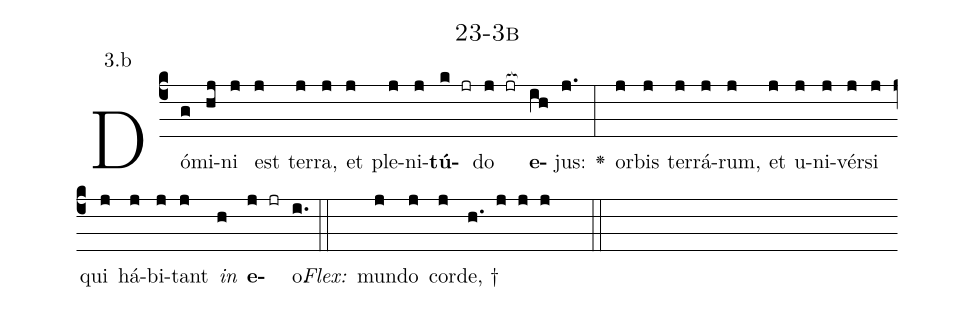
name: 23-3b;
annotation: 3.b;
%%
(c4)Dó(g)mi(hj)ni(j) est(j) ter(j)ra,(j) et(j) ple(j)ni(j)<b>tú</b>(k jr)do(j jr[ocb:1{]) <b>e</b>(ih[ocb:0}])jus:(j.) <v>\greheightstar</v>(:) or(j)bis(j) ter(j)rá(j)rum,(j) et(j) u(j)ni(j)vér(j)si(j) qui(j) há(j)bi(j)tant(j) <i>in</i>(h) <b>e</b>(j jr)o.(i.) (::)
<i>Flex:</i>()  mun(j)do(j) cor(j)de, †(h. j j j  ::)

%E(j) u(j) o(j) u(h) a(j) e.(i.) (::)
